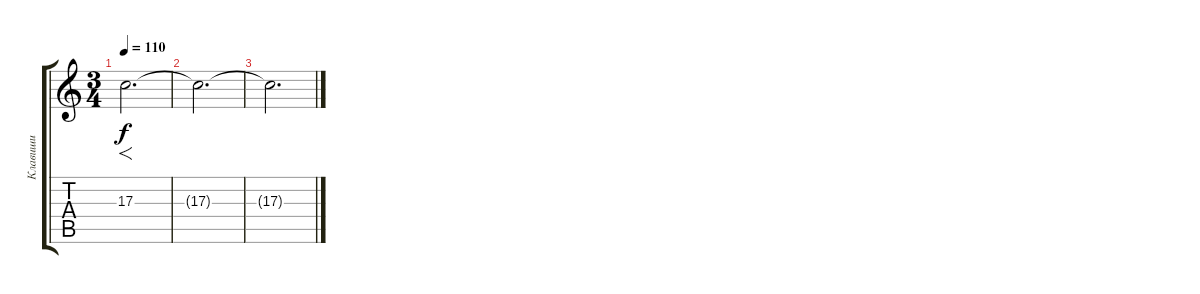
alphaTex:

\track ("Клавиши" "Клавиши") {instrument acousticgrandpiano}
\staff {score tabs}
\tuning (E4 B3 G3 D3 A2 E2) {hide}
\ts (3 4)
\tempo 110
\clef g2
\ks c
17.3.2{f d dy f instrument tremolostrings} |
17.3{t}.2{d} |
17.3{t}.2{d}
